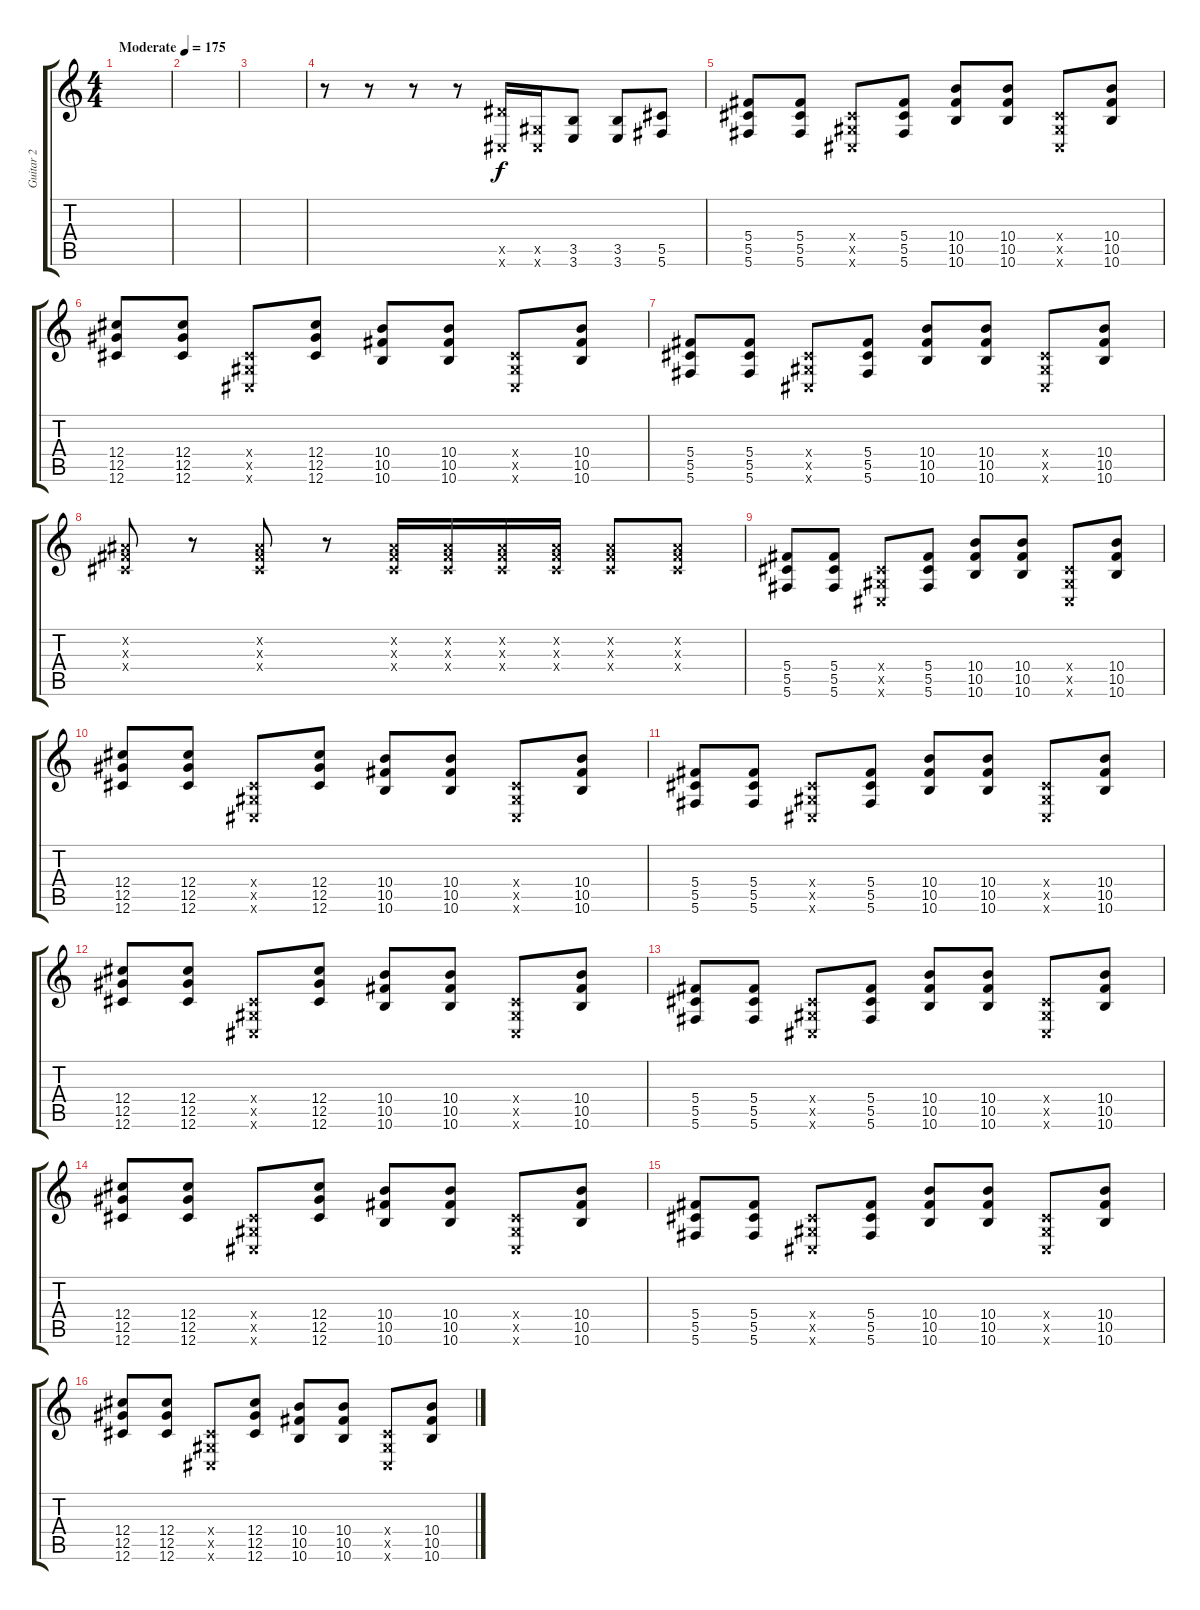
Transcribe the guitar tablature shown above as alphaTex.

\track ("Guitar 2" "Guitar 2") {instrument distortionguitar}
\staff {score tabs}
\tuning (Eb4 Bb3 Gb3 Db3 Ab2 Db2) {hide}
\ts (4 4)
\tempo (175 "Moderate")
\clef g2
\ks c
|
|
|
r.8 r.8 r.8 r.8 (7.5{x} 0.6{x}).16 (0.5{x} 0.6{x}).16 (3.5 3.6).8 (3.5 3.6).8 (5.5 5.6).8 |
(5.4 5.5 5.6).8 (5.4 5.5 5.6).8 (0.4{x} 0.5{x} 0.6{x}).8 (5.4 5.5 5.6).8 (10.4 10.5 10.6).8 (10.4 10.5 10.6).8 (0.4{x} 0.5{x} 0.6{x}).8 (10.4 10.5 10.6).8 |
(12.4 12.5 12.6).8 (12.4 12.5 12.6).8 (0.4{x} 0.5{x} 0.6{x}).8 (12.4 12.5 12.6).8 (10.4 10.5 10.6).8 (10.4 10.5 10.6).8 (0.4{x} 0.5{x} 0.6{x}).8 (10.4 10.5 10.6).8 |
(5.4 5.5 5.6).8 (5.4 5.5 5.6).8 (0.4{x} 0.5{x} 0.6{x}).8 (5.4 5.5 5.6).8 (10.4 10.5 10.6).8 (10.4 10.5 10.6).8 (0.4{x} 0.5{x} 0.6{x}).8 (10.4 10.5 10.6).8 |
(0.2{x} 0.3{x} 0.4{x}).8 r.8 (0.2{x} 0.3{x} 0.4{x}).8 r.8 (0.2{x} 0.3{x} 0.4{x}).16 (0.2{x} 0.3{x} 0.4{x}).16 (0.2{x} 0.3{x} 0.4{x}).16 (0.2{x} 0.3{x} 0.4{x}).16 (0.2{x} 0.3{x} 0.4{x}).8 (0.2{x} 0.3{x} 0.4{x}).8 |
(5.4 5.5 5.6).8 (5.4 5.5 5.6).8 (0.4{x} 0.5{x} 0.6{x}).8 (5.4 5.5 5.6).8 (10.4 10.5 10.6).8 (10.4 10.5 10.6).8 (0.4{x} 0.5{x} 0.6{x}).8 (10.4 10.5 10.6).8 |
(12.4 12.5 12.6).8 (12.4 12.5 12.6).8 (0.4{x} 0.5{x} 0.6{x}).8 (12.4 12.5 12.6).8 (10.4 10.5 10.6).8 (10.4 10.5 10.6).8 (0.4{x} 0.5{x} 0.6{x}).8 (10.4 10.5 10.6).8 |
(5.4 5.5 5.6).8 (5.4 5.5 5.6).8 (0.4{x} 0.5{x} 0.6{x}).8 (5.4 5.5 5.6).8 (10.4 10.5 10.6).8 (10.4 10.5 10.6).8 (0.4{x} 0.5{x} 0.6{x}).8 (10.4 10.5 10.6).8 |
(12.4 12.5 12.6).8 (12.4 12.5 12.6).8 (0.4{x} 0.5{x} 0.6{x}).8 (12.4 12.5 12.6).8 (10.4 10.5 10.6).8 (10.4 10.5 10.6).8 (0.4{x} 0.5{x} 0.6{x}).8 (10.4 10.5 10.6).8 |
(5.4 5.5 5.6).8 (5.4 5.5 5.6).8 (0.4{x} 0.5{x} 0.6{x}).8 (5.4 5.5 5.6).8 (10.4 10.5 10.6).8 (10.4 10.5 10.6).8 (0.4{x} 0.5{x} 0.6{x}).8 (10.4 10.5 10.6).8 |
(12.4 12.5 12.6).8 (12.4 12.5 12.6).8 (0.4{x} 0.5{x} 0.6{x}).8 (12.4 12.5 12.6).8 (10.4 10.5 10.6).8 (10.4 10.5 10.6).8 (0.4{x} 0.5{x} 0.6{x}).8 (10.4 10.5 10.6).8 |
(5.4 5.5 5.6).8 (5.4 5.5 5.6).8 (0.4{x} 0.5{x} 0.6{x}).8 (5.4 5.5 5.6).8 (10.4 10.5 10.6).8 (10.4 10.5 10.6).8 (0.4{x} 0.5{x} 0.6{x}).8 (10.4 10.5 10.6).8 |
(12.4 12.5 12.6).8 (12.4 12.5 12.6).8 (0.4{x} 0.5{x} 0.6{x}).8 (12.4 12.5 12.6).8 (10.4 10.5 10.6).8 (10.4 10.5 10.6).8 (0.4{x} 0.5{x} 0.6{x}).8 (10.4 10.5 10.6).8
